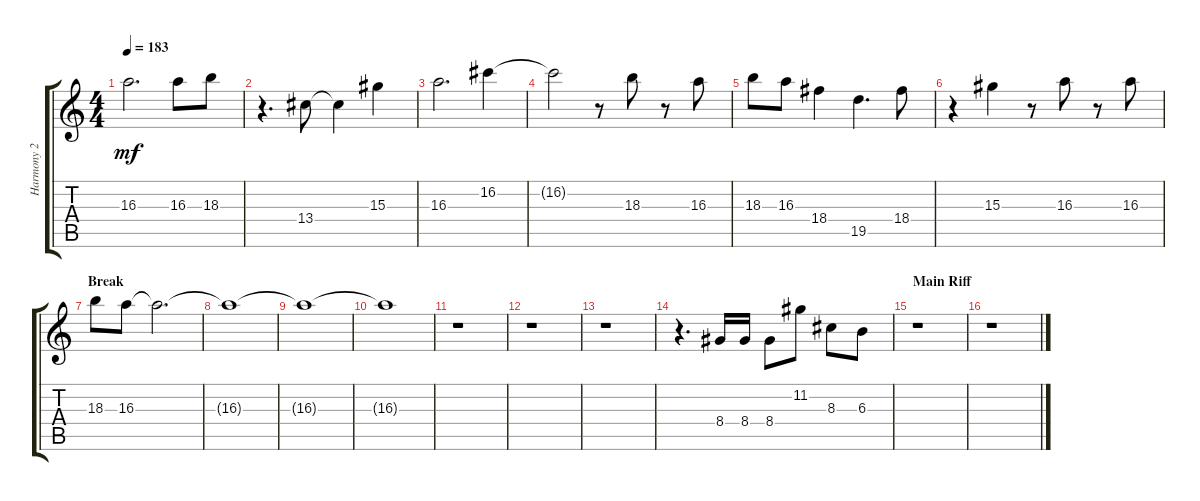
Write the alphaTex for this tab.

\track ("Harmony 2" "Harmony 2") {instrument overdrivenguitar}
\staff {score tabs}
\tuning (D4 A3 F3 C3 G2 C2) {hide}
\ts (4 4)
\tempo 183
\clef g2
\ks aminor
16.3.2{d dy mf} 16.3.8 18.3.8 |
r.4{d} 13.4.8 13.4{t}.4 15.3.4 |
16.3.2{d} 16.2.4 |
16.2{t}.2 r.8 18.3.8 r.8 16.3.8 |
18.3.8 16.3.8 18.4.4 19.5.4{d} 18.4.8 |
r.4 15.3.4 r.8 16.3.8 r.8 16.3.8 |
\section ("" "Break")
18.3.8 16.3.8 16.3{t}.2{d} |
16.3{t}.1 |
16.3{t}.1 |
16.3{t}.1 |
r.1 |
r.1 |
r.1 |
r.4{d} 8.4.16 8.4.16 8.4.8 11.2.8 8.3.8 6.3.8 |
\section ("" "Main Riff")
r.1 |
r.1
